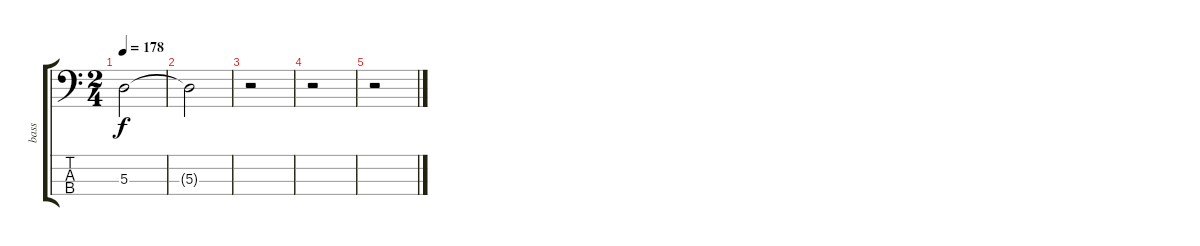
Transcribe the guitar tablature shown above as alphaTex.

\track ("bass" "bass") {instrument electricbassfinger}
\staff {score tabs}
\tuning (G2 D2 A1 E1) {hide}
\ts (2 4)
\tempo 178
\clef f4
\ks c
5.3{t}.2{dy f} |
5.3{t}.2 |
r.2 |
r.2 |
r.2
